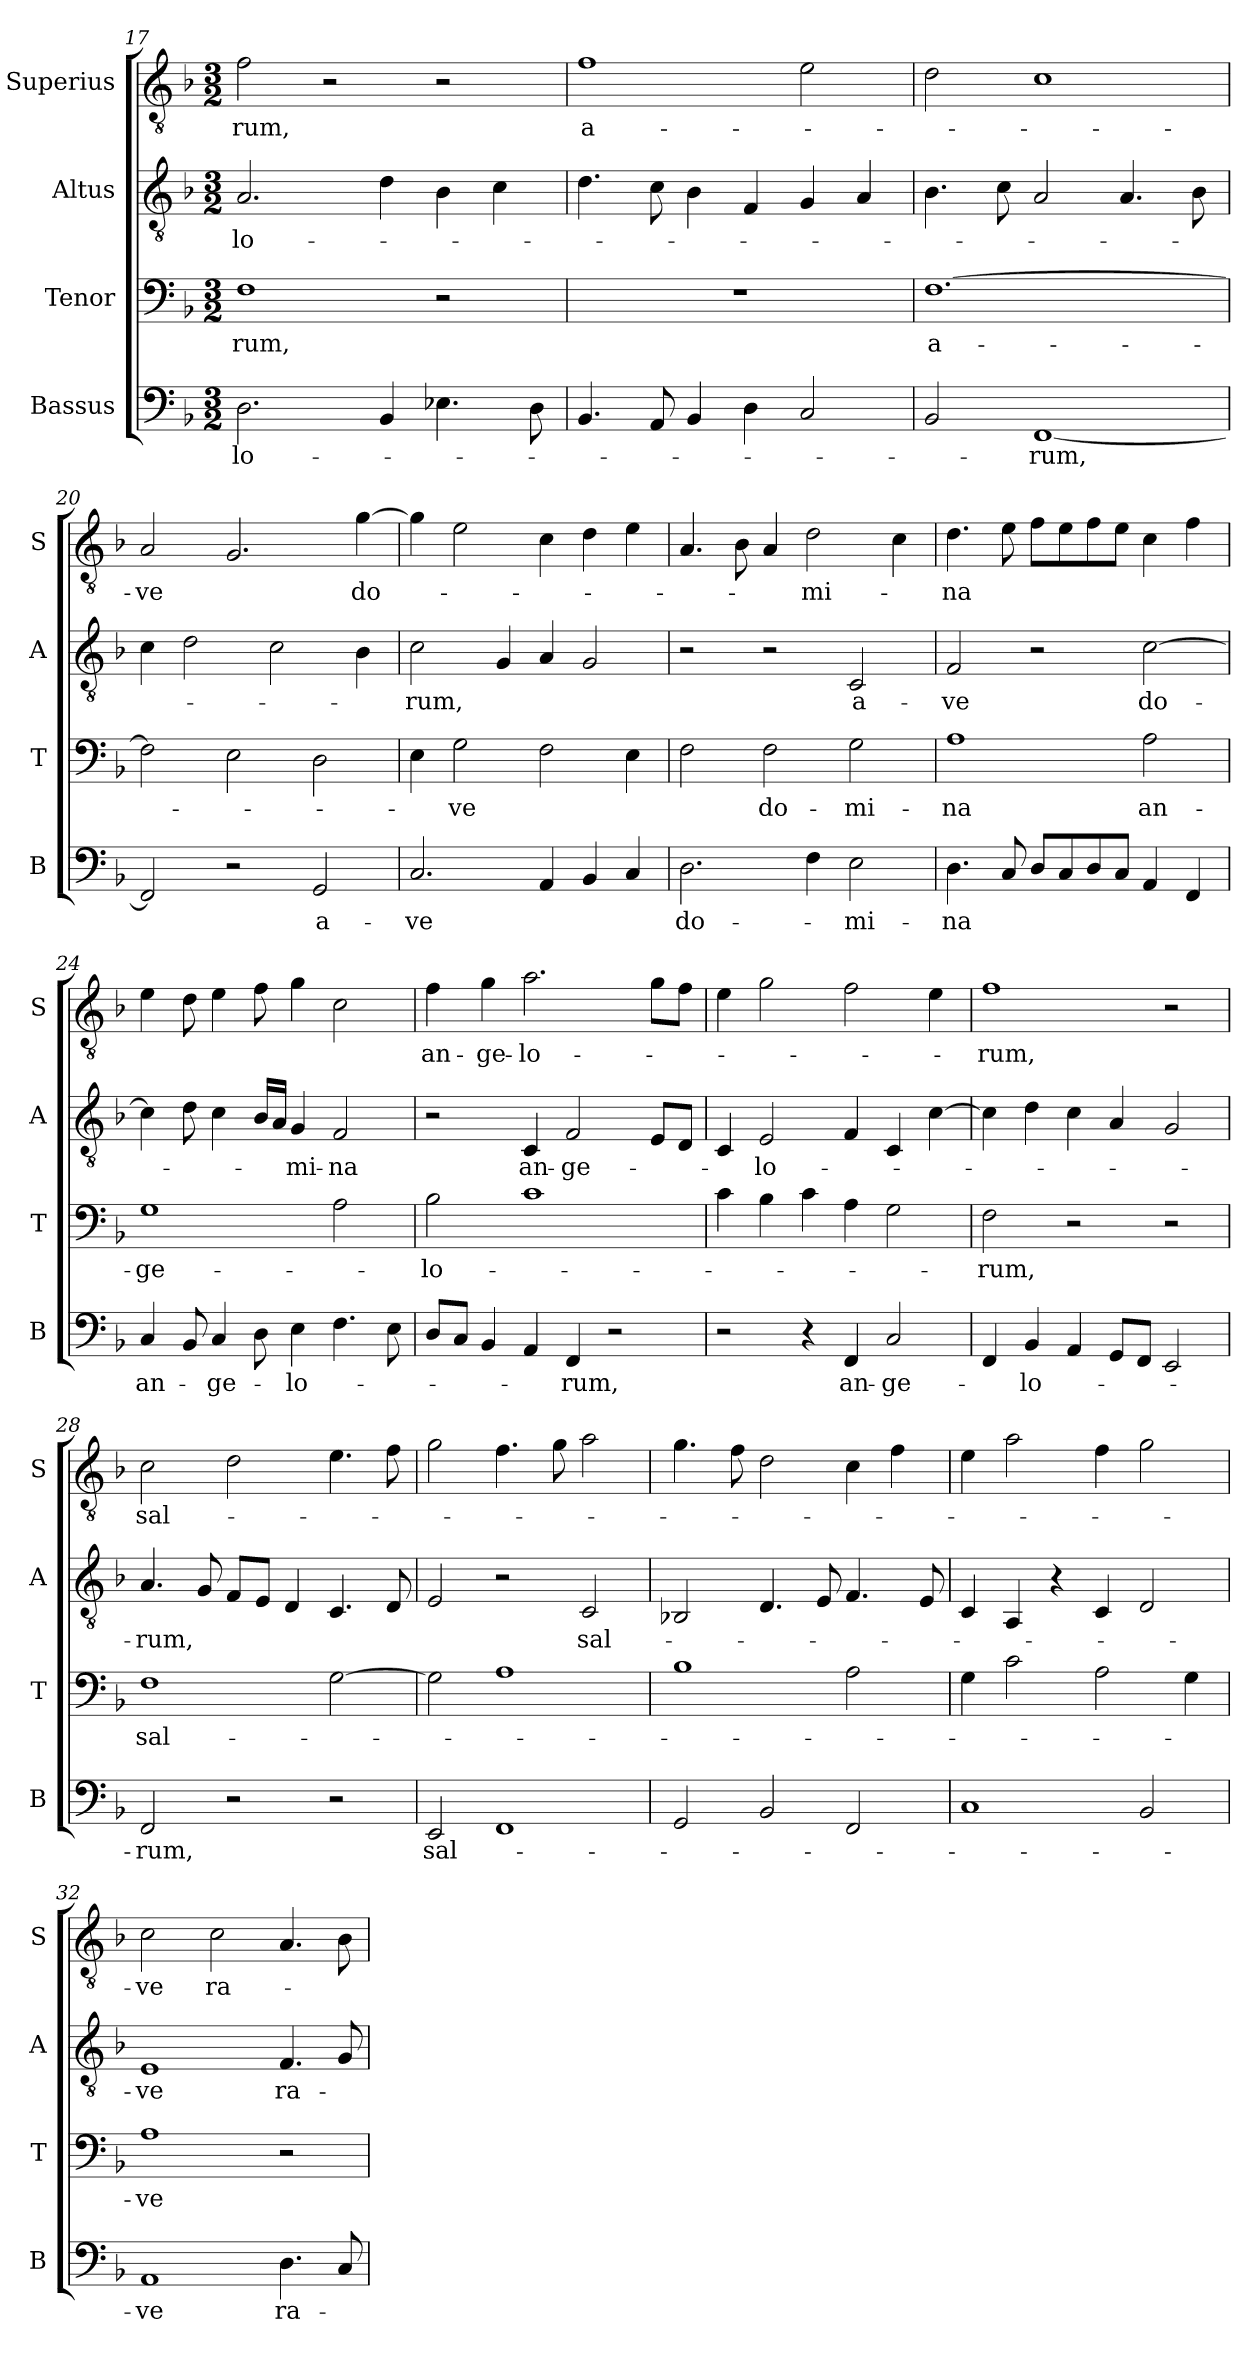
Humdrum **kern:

**kern	**text	**kern	**text	**kern	**text	**kern	**text
*part4	*part4	*part3	*part3	*part2	*part2	*part1	*part1
*staff4	*staff4	*staff3	*staff3	*staff2	*staff2	*staff1	*staff1
*I"Bassus	*	*I"Tenor	*	*I"Altus	*	*I"Superius	*
*I'B	*	*I'T	*	*I'A	*	*I'S	*
*clefF4	*	*clefF4	*	*clefGv2	*	*clefGv2	*
*k[b-]	*	*k[b-]	*	*k[b-]	*	*k[b-]	*
*d:	*	*d:	*	*d:	*	*d:	*
*M3/2	*	*M3/2	*	*M3/2	*	*M3/2	*
=17	=17	=17	=17	=17	=17	=17	=17
2.D	-lo-	1F	-rum,	2.A	-lo-	2f	-rum,
.	.	.	.	.	.	2r	.
4BB-	.	.	.	4d	.	.	.
4.E-X	.	2r	.	4B-	.	2r	.
.	.	.	.	4c	.	.	.
8D	.	.	.	.	.	.	.
=18	=18	=18	=18	=18	=18	=18	=18
4.BB-	.	1.r	.	4.d	.	1f	a-
8AA	.	.	.	8c	.	.	.
4BB-	.	.	.	4B-	.	.	.
4D	.	.	.	4F	.	.	.
2C	.	.	.	4G	.	2e	.
.	.	.	.	4A	.	.	.
=19	=19	=19	=19	=19	=19	=19	=19
2BB-	.	[1.F	a-	4.B-	.	2d	.
.	.	.	.	8c	.	.	.
[1FF	-rum,	.	.	2A	.	1c	.
.	.	.	.	4.A	.	.	.
.	.	.	.	8B-	.	.	.
=20	=20	=20	=20	=20	=20	=20	=20
2FF]	.	2F]	.	4c	.	2A	-ve
.	.	.	.	2d	.	.	.
2r	.	2E	.	.	.	2.G	.
.	.	.	.	2c	.	.	.
2GG	a-	2D	.	.	.	.	.
.	.	.	.	4B-	.	[4g	do-
=21	=21	=21	=21	=21	=21	=21	=21
2.C	-ve	4E	.	2c	-rum,	4g]	.
.	.	2G	ve	.	.	2e	.
.	.	.	.	4G	.	.	.
4AA	.	2F	.	4A	.	4c	.
4BB-	.	.	.	2G	.	4d	.
4C	.	4E	.	.	.	4e	.
=22	=22	=22	=22	=22	=22	=22	=22
2.D	do-	2F	.	2r	.	4.A	.
.	.	.	.	.	.	8B-	.
.	.	2F	do-	2r	.	4A	.
4F	.	.	.	.	.	2d	-mi-
2E	-mi-	2G	-mi-	2C	a-	.	.
.	.	.	.	.	.	4c	.
=23	=23	=23	=23	=23	=23	=23	=23
4.D	-na	1A	-na	2F	-ve	4.d	-na
8C	.	.	.	.	.	8e	.
8DL	.	.	.	2r	.	8fL	.
8C	.	.	.	.	.	8e	.
8D	.	.	.	.	.	8f	.
8CJ	.	.	.	.	.	8eJ	.
4AA	.	2A	an-	[2c	do-	4c	.
4FF	.	.	.	.	.	4f	.
=24	=24	=24	=24	=24	=24	=24	=24
4C	an-	1G	-ge-	4c]	.	4e	.
8BB-	.	.	.	8d	.	8d	.
4C	-ge-	.	.	4c	.	4e	.
8D	.	.	.	16B-LL	.	8f	.
.	.	.	.	16AJJ	.	.	.
4E	-lo-	.	.	4G	-mi-	4g	.
4.F	.	2A	.	2F	-na	2c	.
8E	.	.	.	.	.	.	.
=25	=25	=25	=25	=25	=25	=25	=25
8DL	.	2B-	-lo-	2r	.	4f	an-
8CJ	.	.	.	.	.	.	.
4BB-	.	.	.	.	.	4g	-ge-
4AA	.	1c	.	4C	an-	2.a	-lo-
4FF	-rum,	.	.	2F	-ge-	.	.
2r	.	.	.	.	.	.	.
.	.	.	.	8EL	.	8gL	.
.	.	.	.	8DJ	.	8fJ	.
=26	=26	=26	=26	=26	=26	=26	=26
2r	.	4c	.	4C	.	4e	.
.	.	4B-	.	2E	-lo-	2g	.
4r	.	4c	.	.	.	.	.
!	!LO:LY:i	!	!	!	!	!	!
4FF	an-	4A	.	4F	.	2f	.
!	!LO:LY:i	!	!	!	!	!	!
2C	-ge-	2G	.	4C	.	.	.
.	.	.	.	[4c	.	4e	.
=27	=27	=27	=27	=27	=27	=27	=27
4FF	.	2F	-rum,	4c]	.	1f	-rum,
!	!LO:LY:i	!	!	!	!	!	!
4BB-	-lo-	.	.	4d	.	.	.
4AA	.	2r	.	4c	.	.	.
8GGL	.	.	.	4A	.	.	.
8FFJ	.	.	.	.	.	.	.
2EE	.	2r	.	2G	.	2r	.
=28	=28	=28	=28	=28	=28	=28	=28
!	!LO:LY:i	!	!	!	!	!	!
2FF	-rum,	1F	sal-	4.A	-rum,	2c	sal-
.	.	.	.	8G	.	.	.
2r	.	.	.	8FL	.	2d	.
.	.	.	.	8EJ	.	.	.
.	.	.	.	4D	.	.	.
2r	.	[2G	.	4.C	.	4.e	.
.	.	.	.	8D	.	8f	.
=29	=29	=29	=29	=29	=29	=29	=29
2EE	sal-	2G]	.	2E	.	2g	.
1FF	.	1A	.	2r	.	4.f	.
.	.	.	.	.	.	8g	.
.	.	.	.	2C	sal-	2a	.
=30	=30	=30	=30	=30	=30	=30	=30
2GG	.	1B-	.	2BB-X	.	4.g	.
.	.	.	.	.	.	8f	.
2BB-	.	.	.	4.D	.	2d	.
.	.	.	.	8E	.	.	.
2FF	.	2A	.	4.F	.	4c	.
.	.	.	.	.	.	4f	.
.	.	.	.	8E	.	.	.
=31	=31	=31	=31	=31	=31	=31	=31
1C	.	4G	.	4C	.	4e	.
.	.	2c	.	4AA	.	2a	.
.	.	.	.	4r	.	.	.
.	.	2A	.	4C	.	4f	.
2BB-	.	.	.	2D	.	2g	.
.	.	4G	.	.	.	.	.
=32	=32	=32	=32	=32	=32	=32	=32
1AA	-ve	1A	-ve	1E	-ve	2c	-ve
.	.	.	.	.	.	2c	ra-
4.D	ra-	2r	.	4.F	ra-	4.A	.
8C	.	.	.	8G	.	8B-	.
=	=	=	=	=	=	=	=
*-	*-	*-	*-	*-	*-	*-	*-
